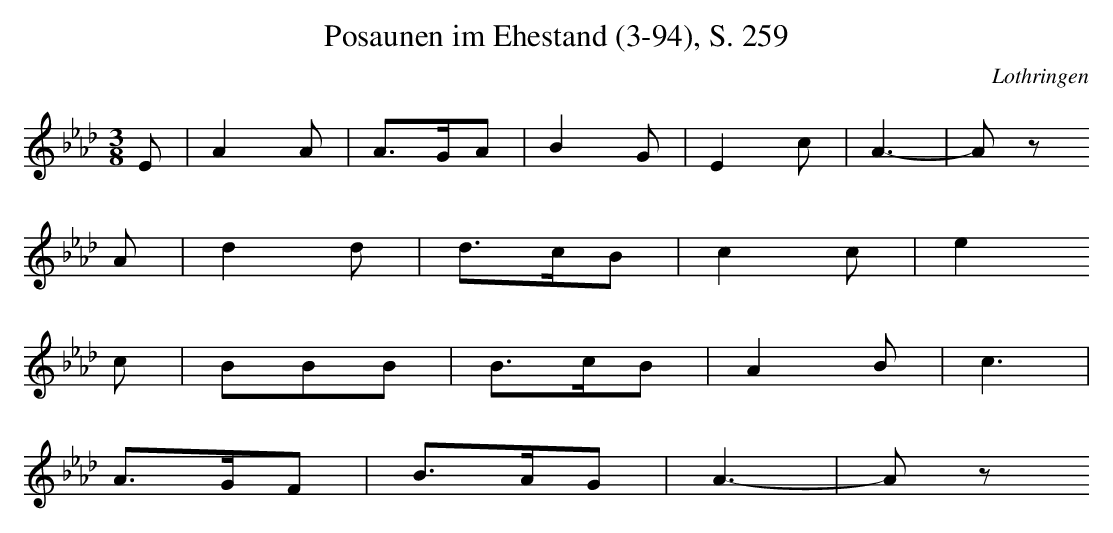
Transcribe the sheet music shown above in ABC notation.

X:1
T: Posaunen im Ehestand (3-94), S. 259
O: Lothringen
M: 3/8
L: 1/16
K: Ab
E2 | A4A2 | A3GA2 | B4G2 | E4c2 | A6- | A2z2
A2 | d4d2 | d3cB2 | c4c2 | e4
c2 | B2B2B2 | B3cB2 | A4B2 | c6 |
A3GF2 | B3AG2 | A6- | A2z2
